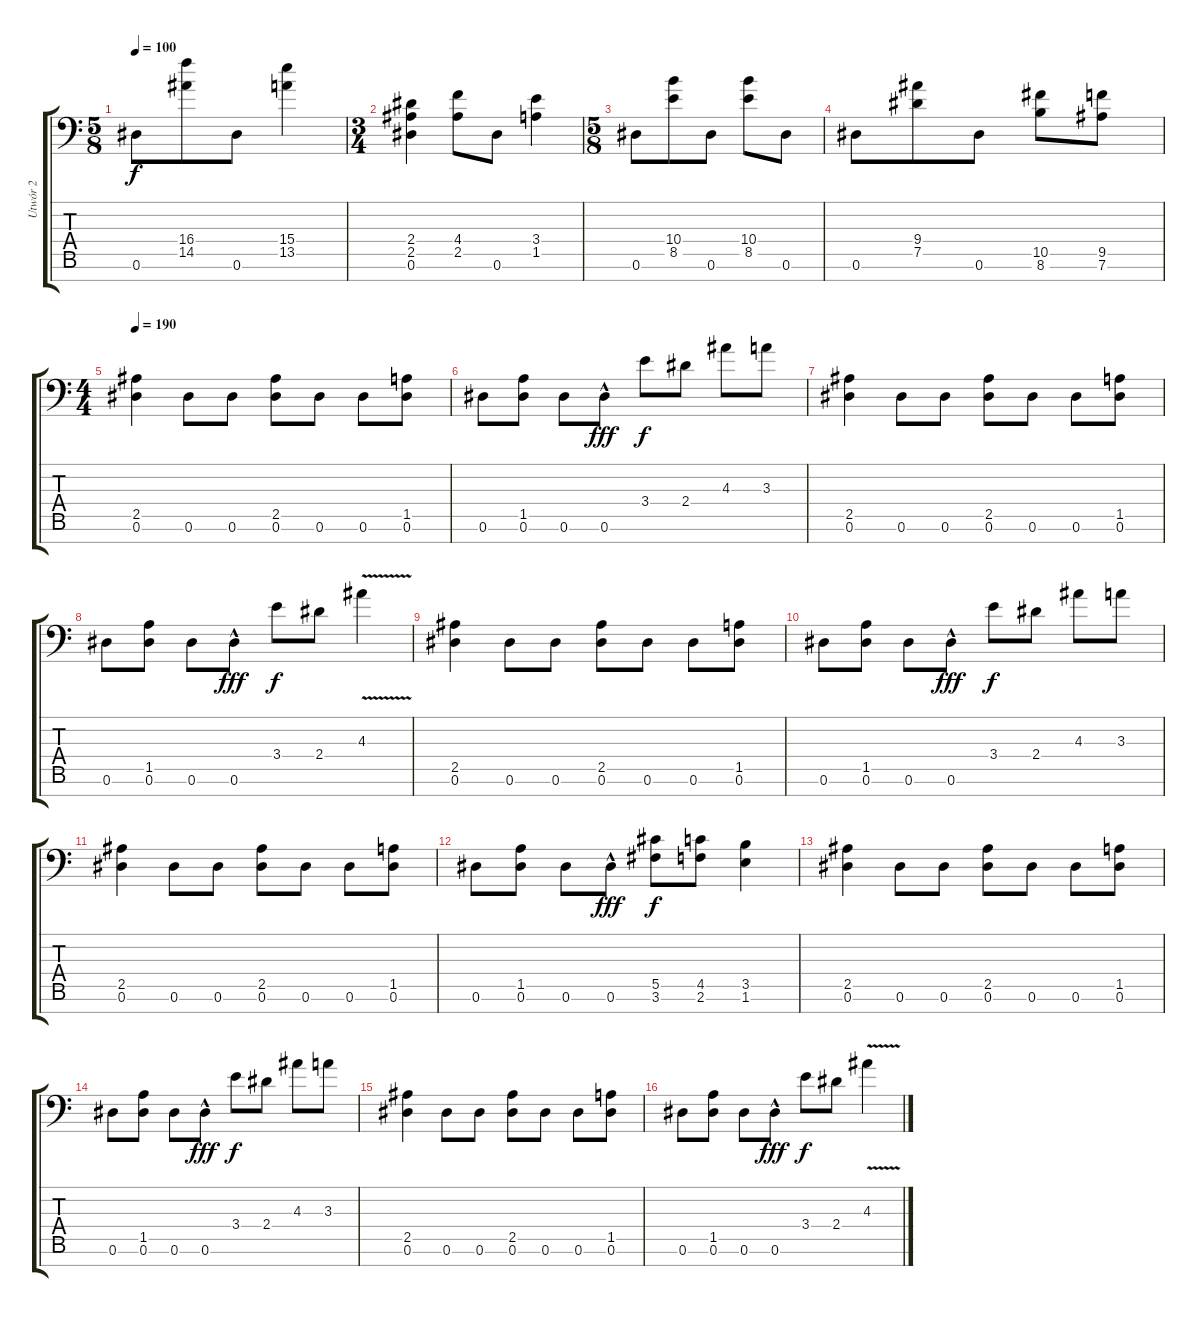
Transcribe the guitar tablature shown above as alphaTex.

\track ("Utwór 2" "Utwór 2") {instrument overdrivenguitar}
\staff {score tabs}
\tuning (Eb4 Bb3 Gb3 Db3 Ab2 Eb2 Bb1) {hide}
\ts (5 8)
\tempo 100
\clef f4
\ks c
0.6.8{dy f} (16.4 14.5).8 0.6.8 (15.4 13.5).4 |
\ts (3 4)
(2.4 2.5 0.6).4 (4.4 2.5).8 0.6.8 (3.4 1.5).4 |
\ts (5 8)
0.6.8 (10.4 8.5).8 0.6.8 (10.4 8.5).8 0.6.8 |
0.6.8 (9.4 7.5).8 0.6.8 (10.5 8.6).8 (9.5 7.6).8 |
\ts (4 4)
\tempo 190
(2.5 0.6).4 0.6.8 0.6.8 (2.5 0.6).8 0.6.8 0.6.8 (1.5 0.6).8 |
0.6.8 (1.5 0.6).8 0.6.8 0.6{hac}.8{dy fff} 3.4.8{dy f} 2.4.8 4.3.8 3.3.8 |
(2.5 0.6).4 0.6.8 0.6.8 (2.5 0.6).8 0.6.8 0.6.8 (1.5 0.6).8 |
0.6.8 (1.5 0.6).8 0.6.8 0.6{hac}.8{dy fff} 3.4.8{dy f} 2.4.8 4.3{v}.4 |
(2.5 0.6).4 0.6.8 0.6.8 (2.5 0.6).8 0.6.8 0.6.8 (1.5 0.6).8 |
0.6.8 (1.5 0.6).8 0.6.8 0.6{hac}.8{dy fff} 3.4.8{dy f} 2.4.8 4.3.8 3.3.8 |
(2.5 0.6).4 0.6.8 0.6.8 (2.5 0.6).8 0.6.8 0.6.8 (1.5 0.6).8 |
0.6.8 (1.5 0.6).8 0.6.8 0.6{hac}.8{dy fff} (5.5 3.6).8{dy f} (4.5 2.6).8 (3.5 1.6).4 |
(2.5 0.6).4 0.6.8 0.6.8 (2.5 0.6).8 0.6.8 0.6.8 (1.5 0.6).8 |
0.6.8 (1.5 0.6).8 0.6.8 0.6{hac}.8{dy fff} 3.4.8{dy f} 2.4.8 4.3.8 3.3.8 |
(2.5 0.6).4 0.6.8 0.6.8 (2.5 0.6).8 0.6.8 0.6.8 (1.5 0.6).8 |
0.6.8 (1.5 0.6).8 0.6.8 0.6{hac}.8{dy fff} 3.4.8{dy f} 2.4.8 4.3{v}.4
